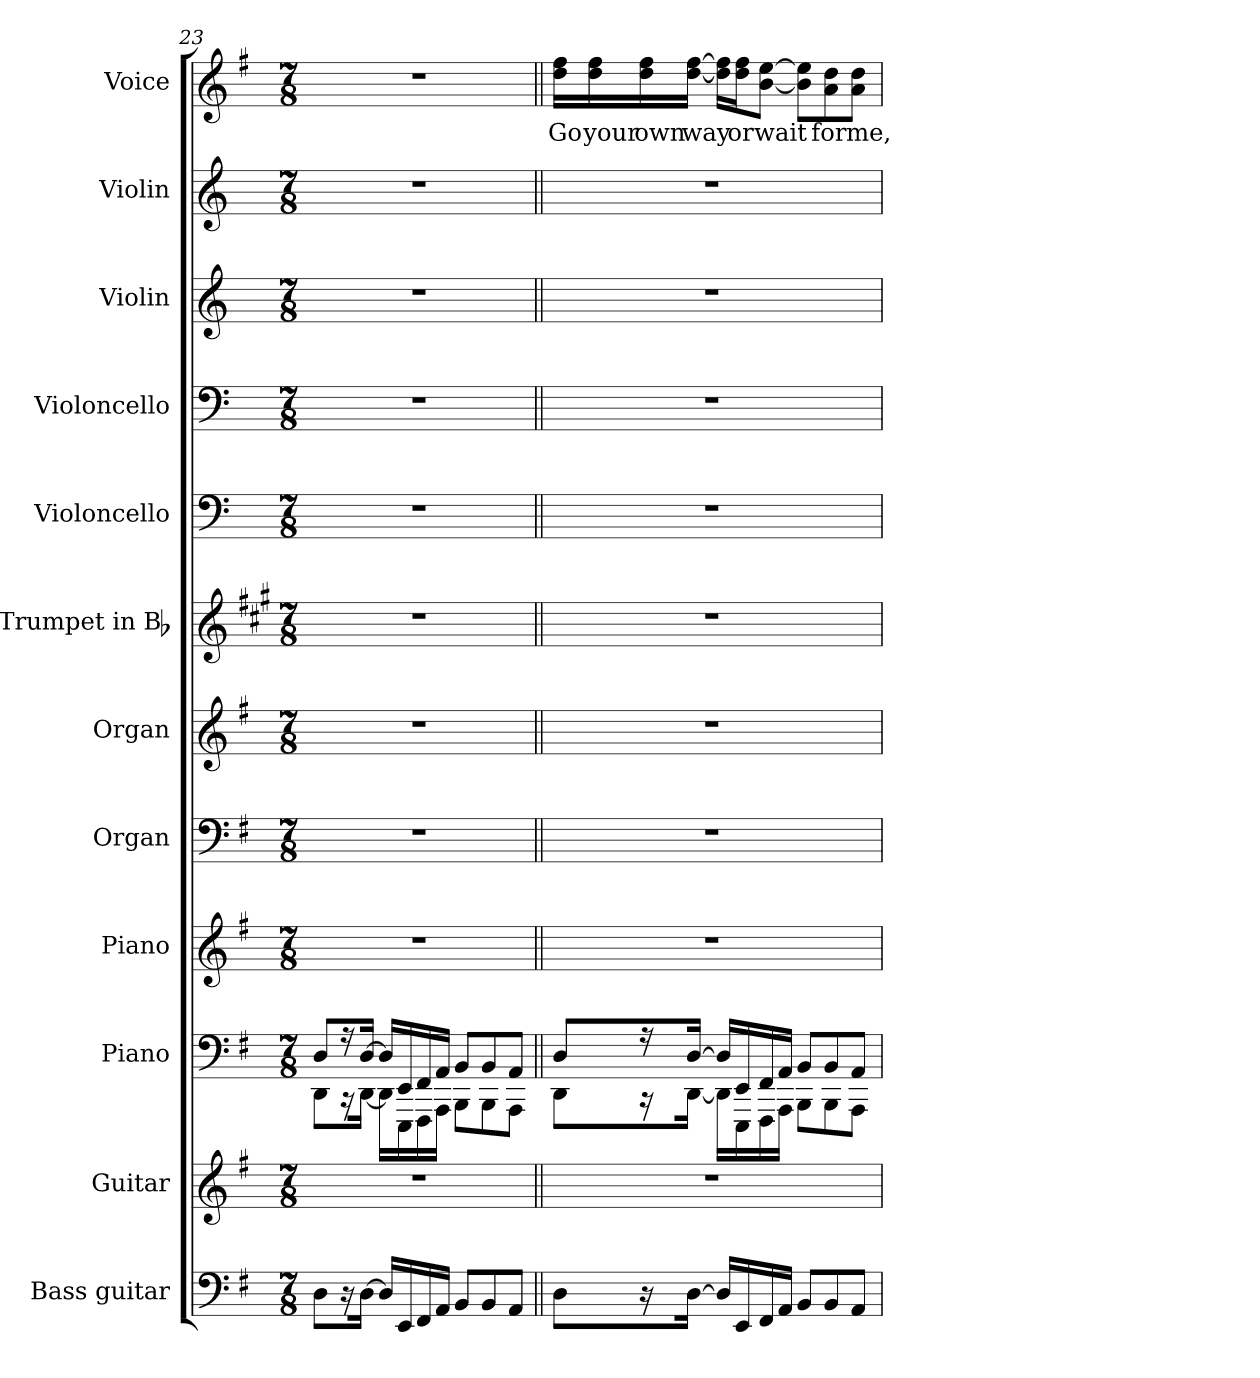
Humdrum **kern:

**kern	**kern	**kern	**kern	**kern	**kern	**kern	**kern	**kern	**kern	**kern	**kern	**text
*part12	*part11	*part10	*part9	*part8	*part7	*part6	*part5	*part4	*part3	*part2	*part1	*part1
*staff12	*staff11	*staff10	*staff9	*staff8	*staff7	*staff6	*staff5	*staff4	*staff3	*staff2	*staff1	*staff1
*I"Bass guitar	*I"Guitar	*I"Piano	*I"Piano	*I"Organ	*I"Organ	*I"Trumpet in Bb	*I"Violoncello	*I"Violoncello	*I"Violin	*I"Violin	*I"Voice	*
*I'Bass	*I'Guit.	*I'Pno	*I'Pno	*I'Org.	*I'Org.	*I'Tpt	*I'Vc.	*I'Vc.	*I'Vln	*I'Vln	*I'Voice	*
!!LO:LB:g=z
*clefF4	*clefG2	*clefF4	*clefG2	*clefF4	*clefG2	*clefG2	*clefF4	*clefF4	*clefG2	*clefG2	*clefG2	*
*ITrd7c12	*ITrd7c12	*	*	*	*	*ITrd1c2	*	*	*	*	*	*
*k[f#]	*k[f#]	*k[f#]	*k[f#]	*k[f#]	*k[f#]	*k[f#]	*k[]	*k[]	*k[]	*k[]	*k[f#]	*
*G:	*G:	*G:	*G:	*G:	*G:	*G:	*C:	*C:	*C:	*C:	*G:	*
*M7/8	*M7/8	*M7/8	*M7/8	*M7/8	*M7/8	*M7/8	*M7/8	*M7/8	*M7/8	*M7/8	*M7/8	*
=23	=23	=23	=23	=23	=23	=23	=23	=23	=23	=23	=23	=23
!	!LO:N:vis=1	!	!LO:N:vis=1	!LO:N:vis=1	!LO:N:vis=1	!LO:N:vis=1	!LO:N:vis=1	!LO:N:vis=1	!LO:N:vis=1	!LO:N:vis=1	!LO:N:vis=1	!
*	*	*^	*	*	*	*	*	*	*	*	*	*
8DDi\L	2..r	8Di/L	8DDi\L	2..r	2..r	2..r	2..r	2..r	2..r	2..r	2..r	2..r	.
16r	.	16r	16r	.	.	.	.	.	.	.	.	.	.
[16DDi\Jk	.	[16Di/Jk	[16DDi\Jk	.	.	.	.	.	.	.	.	.	.
16DDi/LL]	.	16Di/LL]	16DDi\LL]	.	.	.	.	.	.	.	.	.	.
16EEEi/	.	16EEi/	16EEEi\	.	.	.	.	.	.	.	.	.	.
16FFF#i/	.	16FF#i/	16FFF#i\	.	.	.	.	.	.	.	.	.	.
16AAAi/JJ	.	16AAi/JJ	16AAAi\JJ	.	.	.	.	.	.	.	.	.	.
8BBBi/L	.	8BBi/L	8BBBi\L	.	.	.	.	.	.	.	.	.	.
8BBBi/	.	8BBi/	8BBBi\	.	.	.	.	.	.	.	.	.	.
8AAAi/J	.	8AAi/J	8AAAi\J	.	.	.	.	.	.	.	.	.	.
=24||	=24||	=24||	=24||	=24||	=24||	=24||	=24||	=24||	=24||	=24||	=24||	=24||	=24||
!	!LO:N:vis=1	!	!	!LO:N:vis=1	!LO:N:vis=1	!LO:N:vis=1	!LO:N:vis=1	!LO:N:vis=1	!LO:N:vis=1	!LO:N:vis=1	!LO:N:vis=1	!	!
!	!	!	!	!	!	!	!	!	!	!	!	!	!LO:LY:b:color=#000000
8DDi\L	2..r	8Di/L	8DDi\L	2..r	2..r	2..r	2..r	2..r	2..r	2..r	2..r	16ddi\ 16ff#iLL	Go
!	!	!	!	!	!	!	!	!	!	!	!	!	!LO:LY:b:color=#000000
.	.	.	.	.	.	.	.	.	.	.	.	16ddi\ 16ff#i	your
!	!	!	!	!	!	!	!	!	!	!	!	!	!LO:LY:b:color=#000000
16r	.	16r	16r	.	.	.	.	.	.	.	.	16ddi\ 16ff#i	own
!	!	!	!	!	!	!	!	!	!	!	!	!	!LO:LY:b:color=#000000
[16DDi\Jk	.	[16Di/Jk	[16DDi\Jk	.	.	.	.	.	.	.	.	[16ddi\ [16ff#iJJ	way
16DDi/LL]	.	16Di/LL]	16DDi\LL]	.	.	.	.	.	.	.	.	16ddi\] 16ff#i]LL	.
!	!	!	!	!	!	!	!	!	!	!	!	!	!LO:LY:b:color=#000000
16EEEi/	.	16EEi/	16EEEi\	.	.	.	.	.	.	.	.	16ddi\ 16ff#iJ	or
!	!	!	!	!	!	!	!	!	!	!	!	!	!LO:LY:b:color=#000000
16FFF#i/	.	16FF#i/	16FFF#i\	.	.	.	.	.	.	.	.	[8bi\ [8eeiJ	wait
16AAAi/JJ	.	16AAi/JJ	16AAAi\JJ	.	.	.	.	.	.	.	.	.	.
8BBBi/L	.	8BBi/L	8BBBi\L	.	.	.	.	.	.	.	.	8bi\] 8eei]L	.
!	!	!	!	!	!	!	!	!	!	!	!	!	!LO:LY:b:color=#000000
8BBBi/	.	8BBi/	8BBBi\	.	.	.	.	.	.	.	.	8ai\ 8ddi	for
!	!	!	!	!	!	!	!	!	!	!	!	!	!LO:LY:b:color=#000000
8AAAi/J	.	8AAi/J	8AAAi\J	.	.	.	.	.	.	.	.	8ai\ 8ddiJ	me,
*	*	*v	*v	*	*	*	*	*	*	*	*	*	*
=	=	=	=	=	=	=	=	=	=	=	=	=
*-	*-	*-	*-	*-	*-	*-	*-	*-	*-	*-	*-	*-
